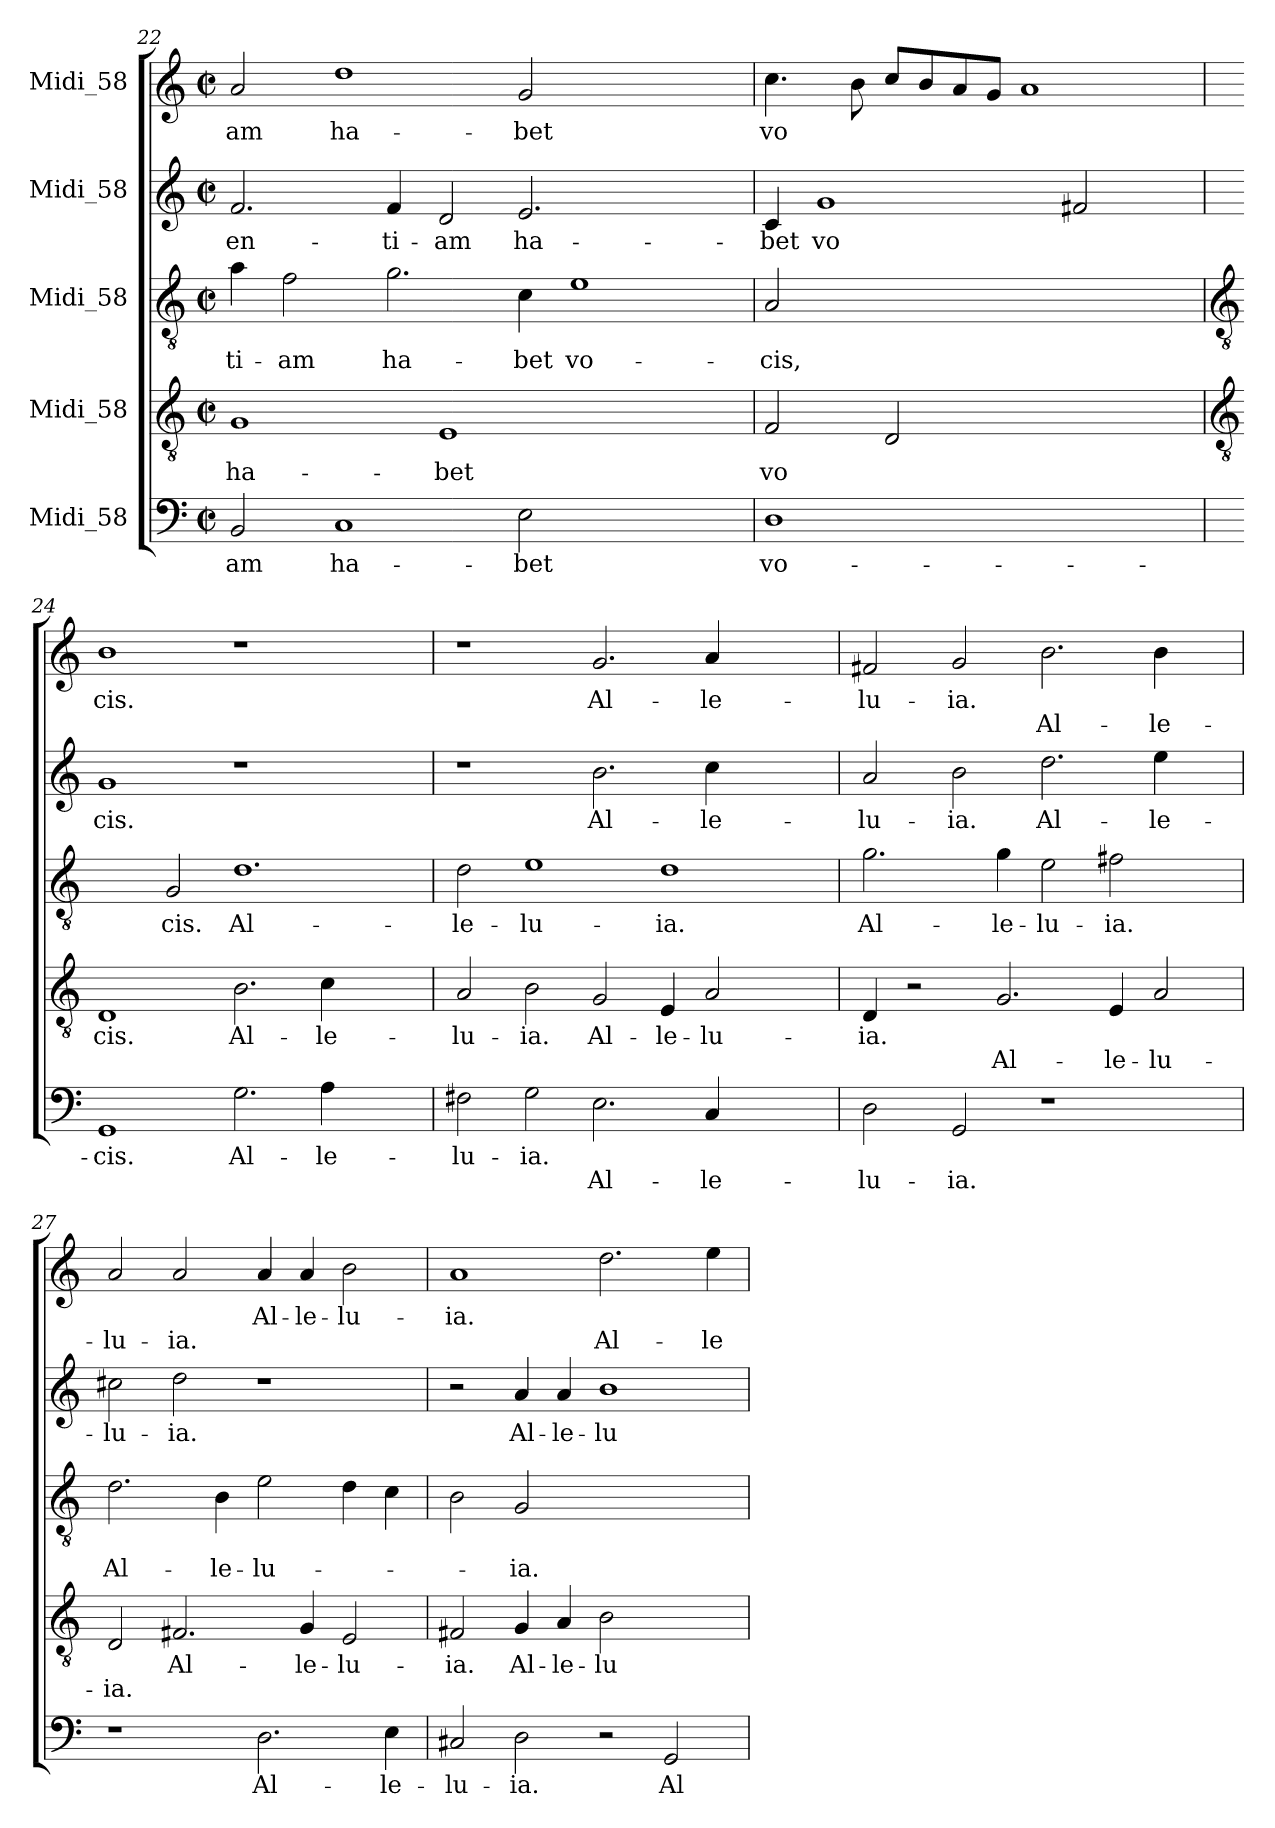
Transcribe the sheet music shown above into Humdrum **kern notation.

**kern	**text	**text	**kern	**text	**text	**kern	**text	**text	**kern	**text	**kern	**text	**text
*part5	*part5	*part5	*part4	*part4	*part4	*part3	*part3	*part3	*part2	*part2	*part1	*part1	*part1
*staff5	*staff5	*staff5	*staff4	*staff4	*staff4	*staff3	*staff3	*staff3	*staff2	*staff2	*staff1	*staff1	*staff1
*I"Midi_58	*	*	*I"Midi_58	*	*	*I"Midi_58	*	*	*I"Midi_58	*	*I"Midi_58	*	*
*clefF4	*	*	*clefGv2	*	*	*clefGv2	*	*	*clefG2	*	*clefG2	*	*
*k[]	*	*	*k[]	*	*	*k[]	*	*	*k[]	*	*k[]	*	*
*C:	*	*	*C:	*	*	*C:	*	*	*C:	*	*C:	*	*
*M4/2	*	*	*M4/2	*	*	*M4/2	*	*	*M4/2	*	*M4/2	*	*
*met(c|)	*	*	*met(c|)	*	*	*met(c|)	*	*	*met(c|)	*	*met(c|)	*	*
=22	=22	=22	=22	=22	=22	=22	=22	=22	=22	=22	=22	=22	=22
!	!LO:LY:b	!	!	!LO:LY:b	!	!	!LO:LY:b	!	!	!LO:LY:b	!	!LO:LY:b	!
2BB	-am	.	1G	ha-	.	4a	-ti-	.	2.f	-en-	2a	-am	.
!	!	!	!	!	!	!	!LO:LY:b	!	!	!	!	!	!
.	.	.	.	.	.	2f	-am	.	.	.	.	.	.
!	!LO:LY:b	!	!	!	!	!	!	!	!	!	!	!LO:LY:b	!
1C	ha-	.	.	.	.	.	.	.	.	.	1dd	ha-	.
!	!	!	!	!	!	!	!LO:LY:b	!	!	!LO:LY:b	!	!	!
.	.	.	.	.	.	2.g	ha-	.	4f	-ti-	.	.	.
!	!	!	!	!LO:LY:b	!	!	!	!	!	!LO:LY:b	!	!	!
.	.	.	1E	-bet	.	.	.	.	2d	-am	.	.	.
!	!LO:LY:b	!	!	!	!	!	!LO:LY:b	!	!	!LO:LY:b	!	!LO:LY:b	!
2E	-bet	.	.	.	.	4c	-bet	.	2.e	ha-	2g	-bet	.
!	!	!	!	!	!	!	!LO:LY:b	!	!	!	!	!	!
.	.	.	.	.	.	1e	vo-	.	.	.	.	.	.
2.ryy	.	.	2.ryy	.	.	.	.	.	.	.	2.ryy	.	.
.	.	.	.	.	.	.	.	.	2ryy	.	.	.	.
=23	=23	=23	=23	=23	=23	=23	=23	=23	=23	=23	=23	=23	=23
!	!LO:LY:b	!	!	!LO:LY:b	!	!	!LO:LY:b	!	!	!LO:LY:b	!	!LO:LY:b	!
1D	vo-	.	2F	vo	.	2A	-cis,	.	4c	-bet	4.cc	vo	.
!	!	!	!	!	!	!	!	!	!	!LO:LY:b	!	!	!
.	.	.	.	.	.	.	.	.	1g	vo	.	.	.
.	.	.	.	.	.	.	.	.	.	.	8b	.	.
!	!	!	!	!	!	!	!LO:LY:b	!	!	!	!	!	!
.	.	.	2D	.	.	[2dyy	vo-	.	.	.	8ccL	.	.
.	.	.	.	.	.	.	.	.	.	.	8b	.	.
.	.	.	.	.	.	.	.	.	.	.	8a	.	.
.	.	.	.	.	.	.	.	.	.	.	8gJ	.	.
1ryy	.	.	1ryy	.	.	1ryy	.	.	.	.	1a	.	.
.	.	.	.	.	.	.	.	.	2f#X	.	.	.	.
.	.	.	.	.	.	.	.	.	4ryy	.	.	.	.
!!LO:LB:g=z
=24	=24	=24	=24	=24	=24	=24	=24	=24	=24	=24	=24	=24	=24
*	*	*	*clefGv2	*	*	*clefGv2	*	*	*	*	*	*	*
!	!LO:LY:b	!	!	!LO:LY:b	!	!	!	!	!	!LO:LY:b	!	!LO:LY:b	!
1GG	-cis.	.	1D	cis.	.	2dyy]	.	.	1g	cis.	1b	cis.	.
!	!	!	!	!	!	!	!LO:LY:b	!	!	!	!	!	!
.	.	.	.	.	.	2G	-cis.	.	.	.	.	.	.
!	!LO:LY:b	!	!	!LO:LY:b	!	!	!LO:LY:b	!	!	!	!	!	!
2.G	Al-	.	2.B	Al-	.	1.d	Al-	.	1r	.	1r	.	.
!	!LO:LY:b	!	!	!LO:LY:b	!	!	!	!	!	!	!	!	!
4A	-le-	.	4c	-le-	.	.	.	.	.	.	.	.	.
2ryy	.	.	2ryy	.	.	.	.	.	2ryy	.	2ryy	.	.
=25	=25	=25	=25	=25	=25	=25	=25	=25	=25	=25	=25	=25	=25
!	!LO:LY:b	!	!	!LO:LY:b	!	!	!LO:LY:b	!	!	!	!	!	!
2F#X	-lu-	.	2A	-lu-	.	2d	-le-	.	1r	.	1r	.	.
!	!LO:LY:b	!	!	!LO:LY:b	!	!	!LO:LY:b	!	!	!	!	!	!
2G	-ia.	.	2B	-ia.	.	1e	-lu-	.	.	.	.	.	.
!	!	!LO:LY:b	!	!LO:LY:b	!	!	!	!	!	!LO:LY:b	!	!LO:LY:b	!
2.E	.	Al-	2G	Al-	.	.	.	.	2.b	Al-	2.g	Al-	.
!	!	!	!	!LO:LY:b	!	!	!LO:LY:b	!	!	!	!	!	!
.	.	.	4E	-le-	.	1d	-ia.	.	.	.	.	.	.
!	!	!LO:LY:b	!	!LO:LY:b	!	!	!	!	!	!LO:LY:b	!	!LO:LY:b	!
4C	.	-le-	2A	-lu-	.	.	.	.	4cc	-le-	4a	-le-	.
2ryy	.	.	.	.	.	.	.	.	2ryy	.	2ryy	.	.
.	.	.	4ryy	.	.	.	.	.	.	.	.	.	.
=26	=26	=26	=26	=26	=26	=26	=26	=26	=26	=26	=26	=26	=26
!	!	!LO:LY:b	!	!LO:LY:b	!	!	!LO:LY:b	!	!	!LO:LY:b	!	!LO:LY:b	!
2D	.	-lu-	4D	-ia.	.	2.g	Al-	.	2a	-lu-	2f#X	-lu-	.
.	.	.	2r	.	.	.	.	.	.	.	.	.	.
!	!	!LO:LY:b	!	!	!	!	!	!	!	!LO:LY:b	!	!LO:LY:b	!
2GG	.	-ia.	.	.	.	.	.	.	2b	-ia.	2g	-ia.	.
!	!	!	!	!	!LO:LY:b	!	!LO:LY:b	!	!	!	!	!	!
.	.	.	2.G	.	Al-	4g	-le-	.	.	.	.	.	.
!	!	!	!	!	!	!	!LO:LY:b	!	!	!LO:LY:b	!	!	!LO:LY:b
1r	.	.	.	.	.	2e	-lu-	.	2.dd	Al-	2.b	.	Al-
!	!	!	!	!	!LO:LY:b	!	!LO:LY:b	!	!	!	!	!	!
.	.	.	4E	.	-le-	2f#X	-ia.	.	.	.	.	.	.
!	!	!	!	!	!LO:LY:b	!	!	!	!	!LO:LY:b	!	!	!LO:LY:b
.	.	.	2A	.	-lu-	.	.	.	4ee	-le-	4b	.	-le-
4ryy	.	.	.	.	.	4ryy	.	.	4ryy	.	4ryy	.	.
=27	=27	=27	=27	=27	=27	=27	=27	=27	=27	=27	=27	=27	=27
!	!	!	!	!	!LO:LY:b	!	!	!LO:LY:b	!	!LO:LY:b	!	!	!LO:LY:b
1r	.	.	2D	.	-ia.	2.d	.	Al-	2cc#X	-lu-	2a	.	-lu-
!	!	!	!	!LO:LY:b	!	!	!	!	!	!LO:LY:b	!	!	!LO:LY:b
.	.	.	2.F#X	Al-	.	.	.	.	2dd	-ia.	2a	.	-ia.
!	!	!	!	!	!	!	!	!LO:LY:b	!	!	!	!	!
.	.	.	.	.	.	4B	.	-le-	.	.	.	.	.
!	!LO:LY:b	!	!	!	!	!	!	!LO:LY:b	!	!	!	!LO:LY:b	!
2.D	Al-	.	.	.	.	2e	.	-lu-	1r	.	4a	Al-	.
!	!	!	!	!LO:LY:b	!	!	!	!	!	!	!	!LO:LY:b	!
.	.	.	4G	-le-	.	.	.	.	.	.	4a	-le-	.
!	!	!	!	!LO:LY:b	!	!	!	!	!	!	!	!LO:LY:b	!
.	.	.	2E	-lu-	.	4d	.	.	.	.	2b	-lu-	.
!	!LO:LY:b	!	!	!	!	!	!	!	!	!	!	!	!
4E	-le-	.	.	.	.	4c	.	.	.	.	.	.	.
=28	=28	=28	=28	=28	=28	=28	=28	=28	=28	=28	=28	=28	=28
!	!LO:LY:b	!	!	!LO:LY:b	!	!	!	!	!	!	!	!LO:LY:b	!
2C#X	-lu-	.	2F#X	-ia.	.	2B	.	.	2r	.	1a	-ia.	.
!	!LO:LY:b	!	!	!LO:LY:b	!	!	!	!LO:LY:b	!	!LO:LY:b	!	!	!
2D	-ia.	.	4G	Al-	.	2G	.	-ia.	4a	Al-	.	.	.
!	!	!	!	!LO:LY:b	!	!	!	!	!	!LO:LY:b	!	!	!
.	.	.	4A	-le-	.	.	.	.	4a	-le-	.	.	.
!	!	!	!	!LO:LY:b	!	!	!	!	!	!LO:LY:b	!	!	!LO:LY:b
2r	.	.	2B	-lu-	.	1ryy	.	.	1b	-lu-	2.dd	.	Al-
!	!LO:LY:b	!	!	!	!	!	!	!	!	!	!	!	!
2GG	Al-	.	2ryy	.	.	.	.	.	.	.	.	.	.
!	!	!	!	!	!	!	!	!	!	!	!	!	!LO:LY:b
.	.	.	.	.	.	.	.	.	.	.	4ee	.	-le-
=	=	=	=	=	=	=	=	=	=	=	=	=	=
*-	*-	*-	*-	*-	*-	*-	*-	*-	*-	*-	*-	*-	*-
